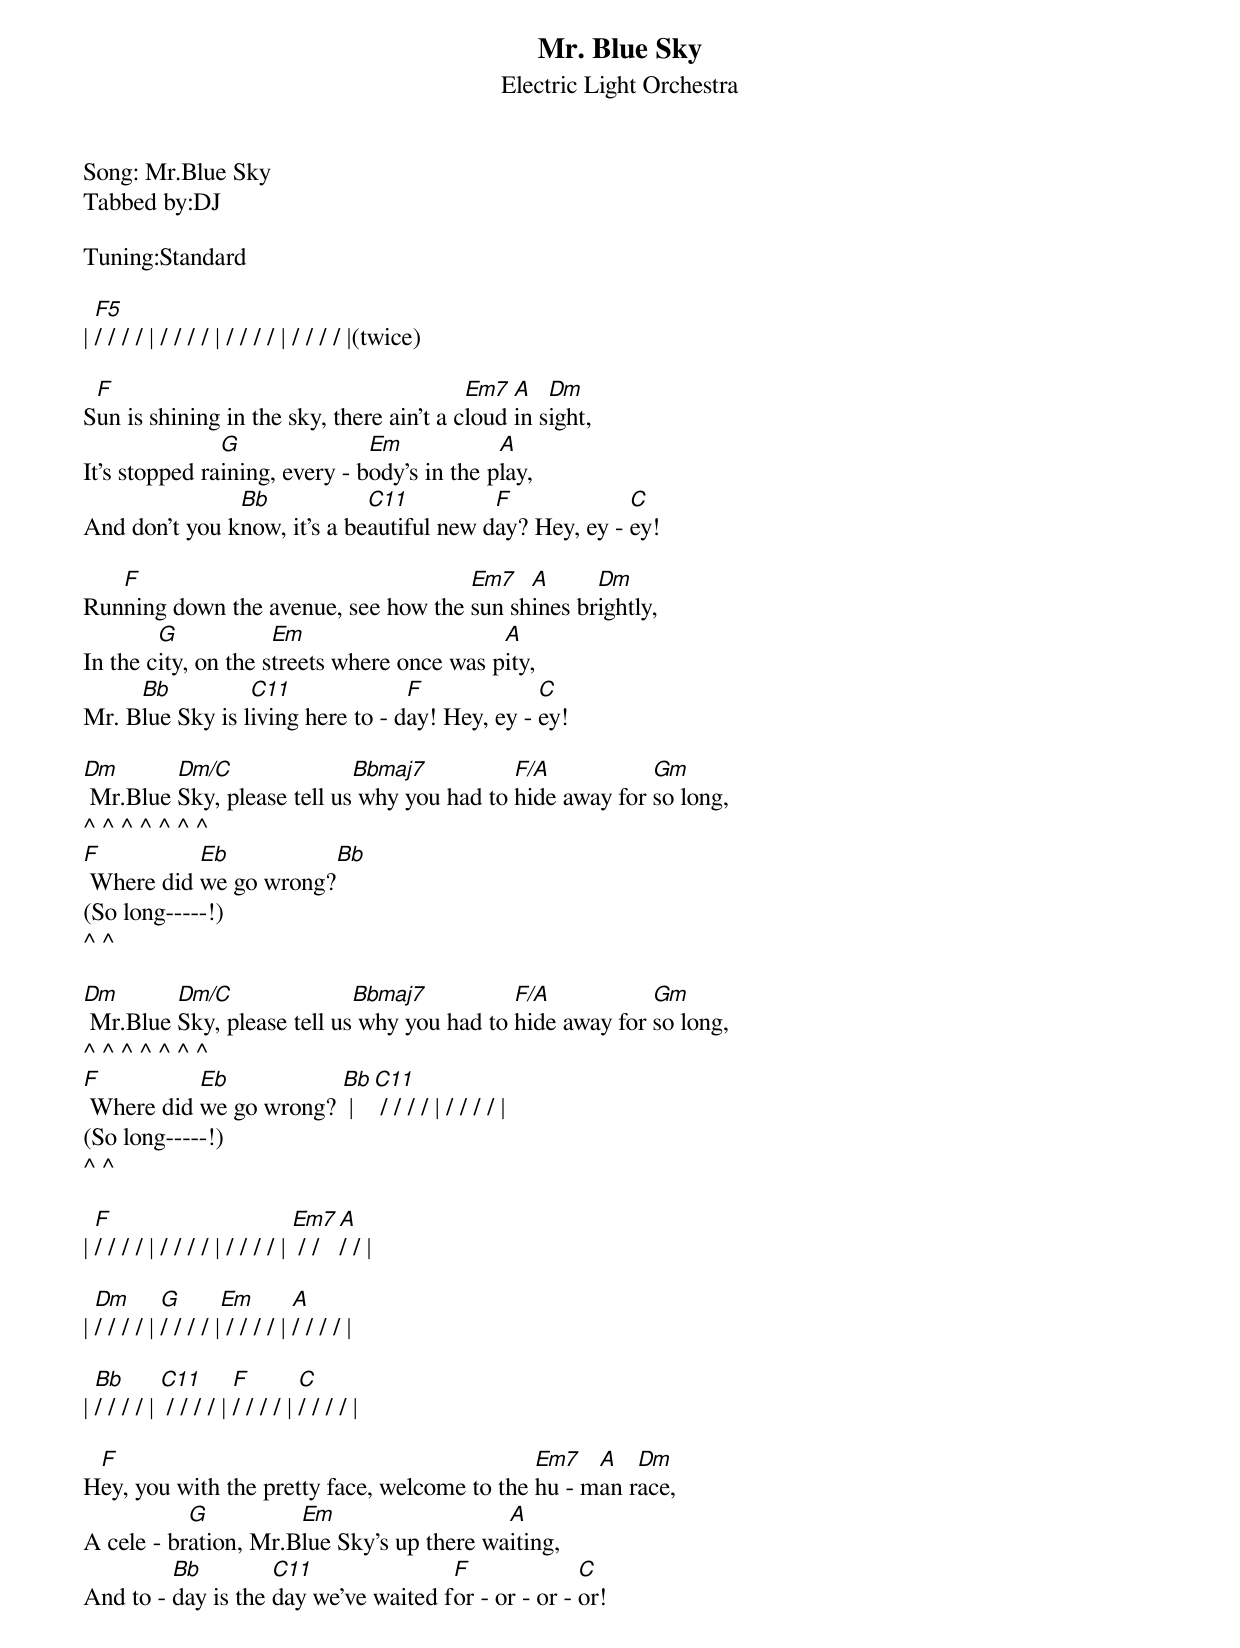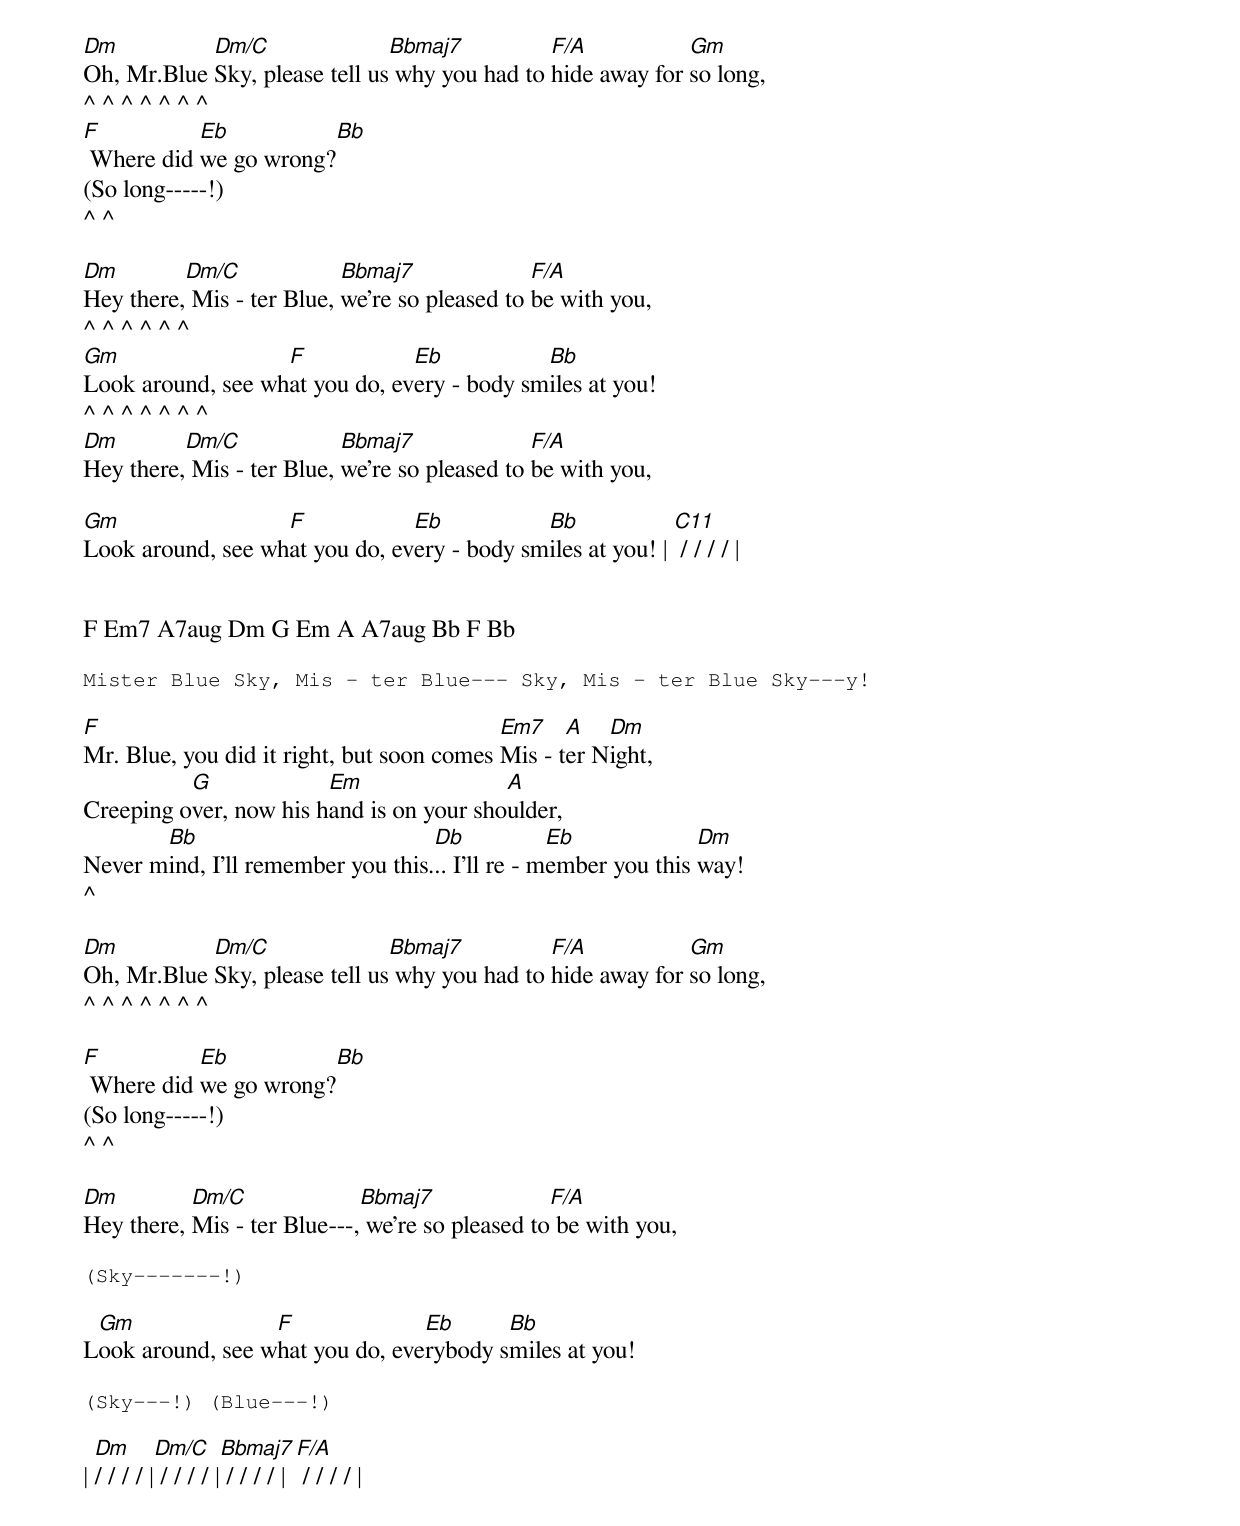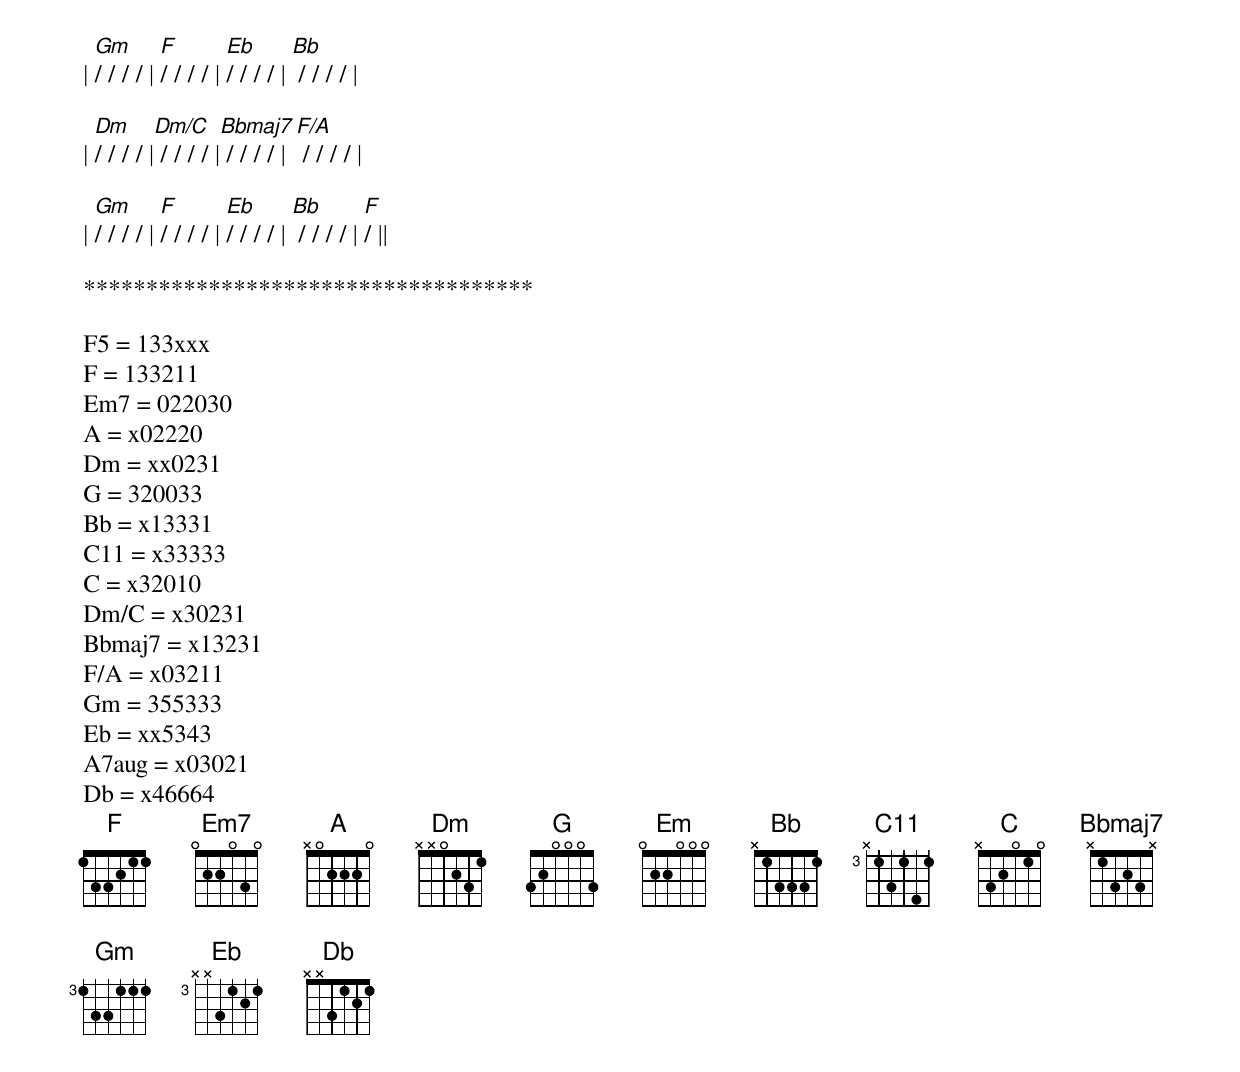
{t:Mr. Blue Sky}
{st:Electric Light Orchestra}

Song: Mr.Blue Sky
Tabbed by:DJ

Tuning:Standard

| [F5]/ / / / | / / / / | / / / / | / / / / |(twice)

S[F]un is shining in the sky, there ain't a c[Em7]loud [A]in s[Dm]ight,
It's stopped ra[G]ining, every - b[Em]ody's in the p[A]lay,
And don't you k[Bb]now, it's a be[C11]autiful new d[F]ay? Hey, ey - [C]ey!

Run[F]ning down the avenue, see how the [Em7]sun sh[A]ines br[Dm]ightly,
In the c[G]ity, on the s[Em]treets where once was p[A]ity,
Mr. B[Bb]lue Sky is l[C11]iving here to - d[F]ay! Hey, ey - [C]ey!

[Dm] Mr.Blue [Dm/C]Sky, please tell us[Bbmaj7] why you had to [F/A]hide away for [Gm]so long,
^ ^ ^ ^ ^ ^ ^
[F] Where did [Eb]we go wrong?[Bb]
(So long-----!)
^ ^

[Dm] Mr.Blue [Dm/C]Sky, please tell us[Bbmaj7] why you had to [F/A]hide away for [Gm]so long,
^ ^ ^ ^ ^ ^ ^
[F] Where did [Eb]we go wrong? [Bb] | [C11] / / / / | / / / / |
(So long-----!)
^ ^

| [F]/ / / / | / / / / | / / / / | [Em7] / / [A]/ / |

| [Dm]/ / / / | [G]/ / / / |[Em] / / / / | [A]/ / / / |

| [Bb]/ / / / | [C11] / / / / | [F]/ / / / | [C]/ / / / |

H[F]ey, you with the pretty face, welcome to the [Em7]hu - m[A]an r[Dm]ace,
A cele - br[G]ation, Mr.B[Em]lue Sky's up there wa[A]iting,
And to - [Bb]day is the [C11]day we've waited f[F]or - or - or - [C]or!

[Dm]Oh, Mr.Blue [Dm/C]Sky, please tell us[Bbmaj7] why you had to [F/A]hide away for [Gm]so long,
^ ^ ^ ^ ^ ^ ^
[F] Where did [Eb]we go wrong?[Bb]
(So long-----!)
^ ^

[Dm]Hey there,[Dm/C] Mis - ter Blue, [Bbmaj7]we're so pleased to [F/A]be with you,
^ ^ ^ ^ ^ ^
[Gm]Look around, see wh[F]at you do, ev[Eb]ery - body sm[Bb]iles at you!
^ ^ ^ ^ ^ ^ ^
[Dm]Hey there,[Dm/C] Mis - ter Blue, [Bbmaj7]we're so pleased to [F/A]be with you,

[Gm]Look around, see wh[F]at you do, ev[Eb]ery - body sm[Bb]iles at you! | [C11] / / / / |


F Em7 A7aug Dm G Em A A7aug Bb F Bb

{sot}
Mister Blue Sky, Mis - ter Blue--- Sky, Mis - ter Blue Sky---y!
{eot}

[F]Mr. Blue, you did it right, but soon comes [Em7]Mis - t[A]er N[Dm]ight,
Creeping o[G]ver, now his h[Em]and is on your sho[A]ulder,
Never m[Bb]ind, I'll remember you this.[Db].. I'll re - m[Eb]ember you this [Dm]way!
^

[Dm]Oh, Mr.Blue [Dm/C]Sky, please tell us[Bbmaj7] why you had to [F/A]hide away for [Gm]so long,
^ ^ ^ ^ ^ ^ ^

[F] Where did [Eb]we go wrong?[Bb]
(So long-----!)
^ ^

[Dm]Hey there, [Dm/C]Mis - ter Blue---,[Bbmaj7] we're so pleased to[F/A] be with you,

{sot}
(Sky-------!)
{eot}

L[Gm]ook around, see w[F]hat you do, eve[Eb]rybody s[Bb]miles at you!

{sot}
(Sky---!) (Blue---!)
{eot}

| [Dm]/ / / / |[Dm/C] / / / / |[Bbmaj7] / / / / | [F/A] / / / / |

| [Gm]/ / / / | [F]/ / / / | [Eb]/ / / / | [Bb] / / / / |

| [Dm]/ / / / |[Dm/C] / / / / |[Bbmaj7] / / / / | [F/A] / / / / |

| [Gm]/ / / / | [F]/ / / / | [Eb]/ / / / | [Bb] / / / / | [F]/ ||

************************************

F5 = 133xxx
F = 133211
Em7 = 022030
A = x02220
Dm = xx0231
G = 320033
Bb = x13331
C11 = x33333
C = x32010
Dm/C = x30231
Bbmaj7 = x13231
F/A = x03211
Gm = 355333
Eb = xx5343
A7aug = x03021
Db = x46664
